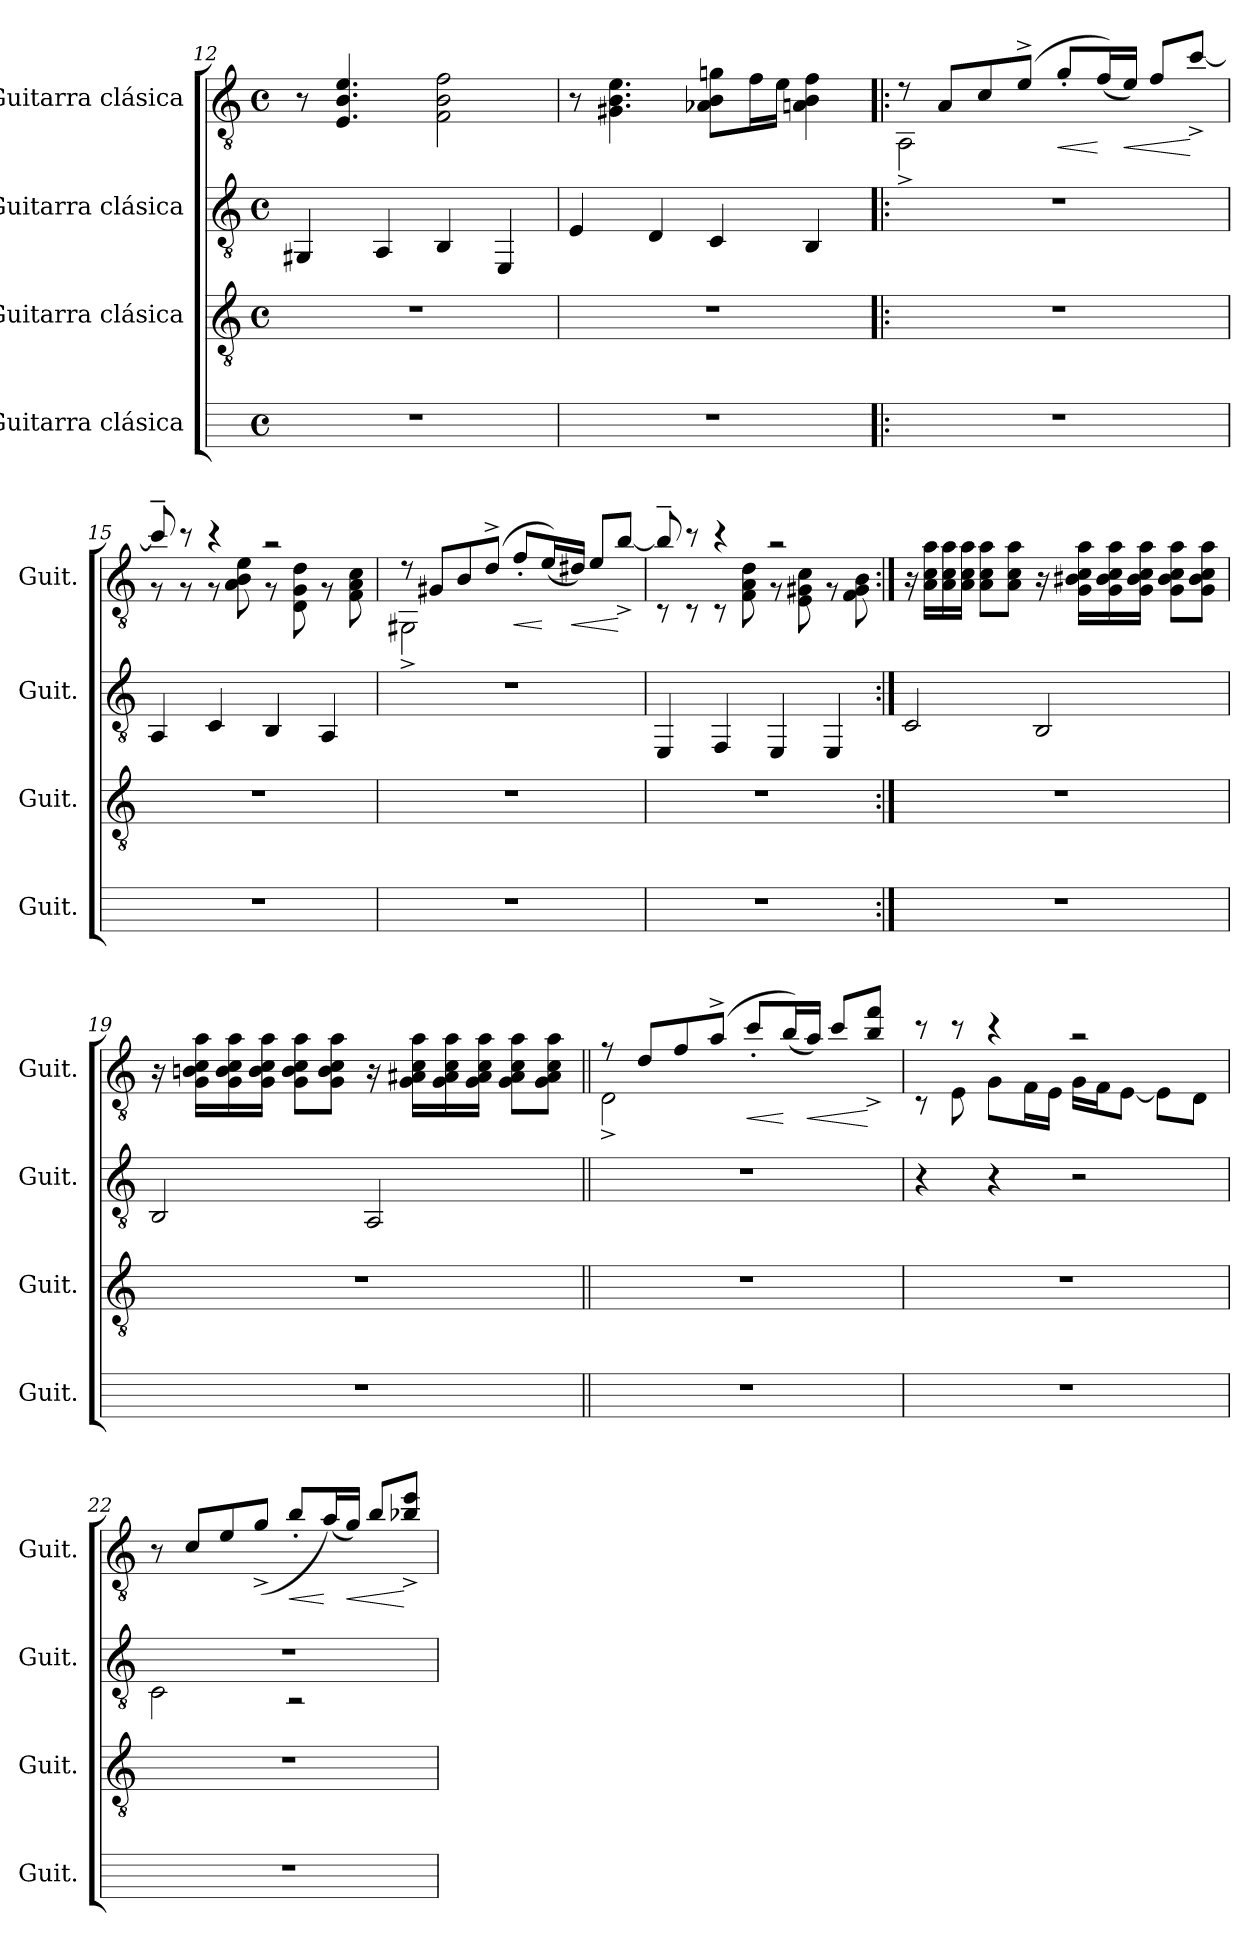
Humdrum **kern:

**kern	**kern	**kern	**kern	**dynam
*part4	*part3	*part2	*part1	*part1
*staff4	*staff3	*staff2	*staff1	*staff1
*I"Guitarra clásica	*I"Guitarra clásica	*I"Guitarra clásica	*I"Guitarra clásica	*
*I'Guit.	*I'Guit.	*I'Guit.	*I'Guit.	*
*	*clefGv2	*clefGv2	*clefGv2	*
*k[]	*k[]	*k[]	*k[]	*
*M4/4	*M4/4	*M4/4	*M4/4	*
*met(c)	*met(c)	*met(c)	*met(c)	*
=12	=12	=12	=12	=12
1r	1r	4GG#X/	8r	.
.	.	.	4.E/ 4.B/ 4.e/	.
.	.	4AA/	.	.
.	.	4BB/	2F\ 2B\ 2f\	.
.	.	4EE/	.	.
=13	=13	=13	=13	=13
1r	1r	4E/	8r	.
.	.	.	4.G#X\ 4.B\ 4.e\	.
.	.	4D/	.	.
.	.	4C/	8A-X\ 8B\ 8gn\L	.
.	.	.	16f\L	.
.	.	.	16e\JJ	.
.	.	4BB/	4An\ 4B\ 4f\	.
=14!|:	=14!|:	=14!|:	=14!|:	=14!|:
*	*	*	*^	*
1r	1r	1r	8r	2AA^\	.
.	.	.	8A/L	.	.
.	.	.	8c:/	.	.
.	.	.	(<8e^/J	.	.
!	!	!	!	!	!LO:HP:b
.	.	.	8g'/L	2ryy	<
.	.	.	(<16f/L)	.	[
!	!	!	!	!	!LO:HP:b
.	.	.	16e/JJ)	.	<
.	.	.	8f/L	.	.
.	.	.	[8cc^/J	.	[
!!LO:PB:g=z	!!
=15	=15	=15	=15	=15	=15
1r	1r	4AA/	8cc~/]	8r	.
.	.	.	8r	8r	.
.	.	4C/	4r	8r	.
.	.	.	.	8A\ 8B\ 8e\	.
.	.	4BB/	2r	8r	.
.	.	.	.	8D\ 8G\ 8d\	.
.	.	4AA/	.	8r	.
.	.	.	.	8F\ 8A\ 8c\	.
=16	=16	=16	=16	=16	=16
1r	1r	1r	8r	2GG#X^\	.
.	.	.	8G#X/L	.	.
.	.	.	8B:/	.	.
.	.	.	(<8d^/J	.	.
!	!	!	!	!	!LO:HP:b
.	.	.	8f'/L	2ryy	<
.	.	.	(<16e/L)	.	[
!	!	!	!	!	!LO:HP:b
.	.	.	16d#X/JJ)	.	<
.	.	.	8e/L	.	.
.	.	.	[8b^/J	.	[
=17	=17	=17	=17	=17	=17
1r	1r	4EE/	8b~/]	8r	.
.	.	.	8r	8r	.
.	.	4FF/	4r	8r	.
.	.	.	.	8F\ 8A\ 8d\	.
.	.	4EE/	2r	8r	.
.	.	.	.	8E\ 8G#X\ 8c\	.
.	.	4EE/	.	8r	.
.	.	.	.	8F\ 8G#\ 8B\	.
*	*	*	*v	*v	*
!!LO:LB:g=z
=18:|!	=18:|!	=18:|!	=18:|!	=18:|!
1r	1r	2C/	16r	.
.	.	.	16A\ 16c\ 16a\LL	.
.	.	.	16A\ 16c\ 16a\	.
.	.	.	16A\ 16c\ 16a\JJ	.
.	.	.	8A\ 8c\ 8a\L	.
.	.	.	8A\ 8c\ 8a\J	.
.	.	2BB/	16r	.
.	.	.	16G\ 16B#X\ 16c\ 16a\LL	.
.	.	.	16G\ 16B#\ 16c\ 16a\	.
.	.	.	16G\ 16B#\ 16c\ 16a\JJ	.
.	.	.	8G\ 8B#\ 8c\ 8a\L	.
.	.	.	8G\ 8B#\ 8c\ 8a\J	.
=19	=19	=19	=19	=19
1r	1r	2BB/	16r	.
.	.	.	16G\ 16Bn\ 16c\ 16a\LL	.
.	.	.	16G\ 16B\ 16c\ 16a\	.
.	.	.	16G\ 16B\ 16c\ 16a\JJ	.
.	.	.	8G\ 8B\ 8c\ 8a\L	.
.	.	.	8G\ 8B\ 8c\ 8a\J	.
.	.	2AA/	16r	.
.	.	.	16G\ 16A#X\ 16c\ 16a\LL	.
.	.	.	16G\ 16A#\ 16c\ 16a\	.
.	.	.	16G\ 16A#\ 16c\ 16a\JJ	.
.	.	.	8G\ 8A#\ 8c\ 8a\L	.
.	.	.	8G\ 8A#\ 8c\ 8a\J	.
!!LO:LB:g=z
=20||	=20||	=20||	=20||	=20||
*	*	*	*^	*
1r	1r	1r	8r	2D^\	.
.	.	.	8d/L	.	.
.	.	.	8f:/	.	.
.	.	.	(<8a^/J	.	.
!	!	!	!	!	!LO:HP:b
.	.	.	8cc'/L	2ryy	<
.	.	.	(<16b/L)	.	[
!	!	!	!	!	!LO:HP:b
.	.	.	16a/JJ)	.	<
.	.	.	8cc/L	.	.
.	.	.	8b/^ 8ff/^J	.	[
=21	=21	=21	=21	=21	=21
1r	1r	4r	8r	8r	.
.	.	.	8r	8E\	.
.	.	4r	4r	8G\L	.
.	.	.	.	16F\L	.
.	.	.	.	16E\JJ	.
.	.	2r	2r	16G\LL	.
.	.	.	.	16F\J	.
.	.	.	.	[8E\J	.
.	.	.	.	8E\L]	.
.	.	.	.	8D\J	.
*	*	*	*v	*v	*
=22	=22	=22	=22	=22
*	*	*^	*	*
1r	1r	1r	2C\	8r	.
.	.	.	.	8c/L	.
.	.	.	.	8e:/	.
.	.	.	.	(<8g^/J	.
!	!	!	!	!	!LO:HP:b
.	.	.	2r	8b'/L	<
.	.	.	.	(<16a/L)	[
!	!	!	!	!	!LO:HP:b
.	.	.	.	16g/JJ)	<
.	.	.	.	8b/L	.
.	.	.	.	8b-X/^ 8ee/^J	[
*	*	*v	*v	*	*
=	=	=	=	=
*-	*-	*-	*-	*-
